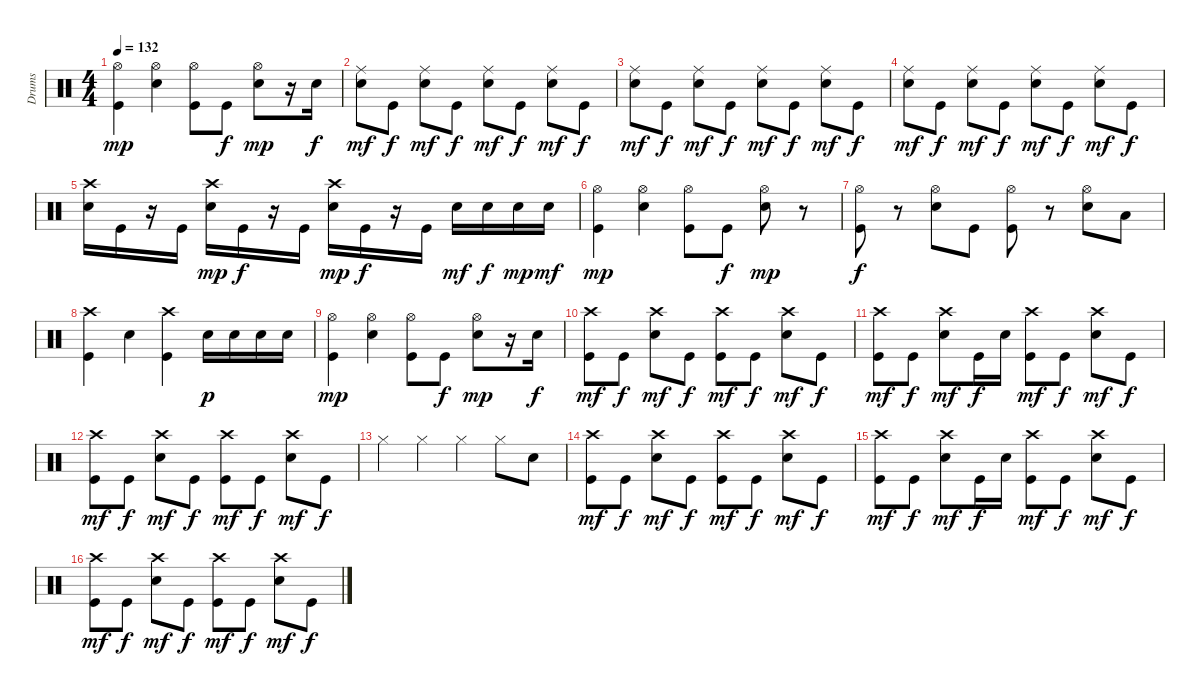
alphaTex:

\track ("Drums" "Drums") {instrument percussion}
\staff {score}
\articulation defaults
\ts (4 4)
\tempo 132
\clef neutral
\ks c
("Hi-Hat (open)" "Kick (hit)").4{dy mp} ("Hi-Hat (open)" "Snare (hit) 2").4 ("Hi-Hat (open)" "Kick (hit)").8 "Kick (hit)".8{dy f} ("Hi-Hat (open)" "Snare (hit) 2").8{dy mp} r.16 "Snare (hit) 2".16{dy f} |
("Ride (middle)" "Snare (hit) 2").8{dy mf} "Kick (hit)".8{dy f} ("Ride (middle)" "Snare (hit) 2").8{dy mf} "Kick (hit)".8{dy f} ("Ride (middle)" "Snare (hit) 2").8{dy mf} "Kick (hit)".8{dy f} ("Ride (middle)" "Snare (hit) 2").8{dy mf} "Kick (hit)".8{dy f} |
("Ride (middle)" "Snare (hit) 2").8{dy mf} "Kick (hit)".8{dy f} ("Ride (middle)" "Snare (hit) 2").8{dy mf} "Kick (hit)".8{dy f} ("Ride (middle)" "Snare (hit) 2").8{dy mf} "Kick (hit)".8{dy f} ("Ride (middle)" "Snare (hit) 2").8{dy mf} "Kick (hit)".8{dy f} |
("Ride (middle)" "Snare (hit) 2").8{dy mf} "Kick (hit)".8{dy f} ("Ride (middle)" "Snare (hit) 2").8{dy mf} "Kick (hit)".8{dy f} ("Ride (middle)" "Snare (hit) 2").8{dy mf} "Kick (hit)".8{dy f} ("Ride (middle)" "Snare (hit) 2").8{dy mf} "Kick (hit)".8{dy f} |
("Crash high (hit)" "Snare (hit) 2").16 "Kick (hit)".16 r.16 "Kick (hit)".16 ("Crash high (hit)" "Snare (hit) 2").16{dy mp} "Kick (hit)".16{dy f} r.16 "Kick (hit)".16 ("Crash high (hit)" "Snare (hit) 2").16{dy mp} "Kick (hit)".16{dy f} r.16 "Kick (hit)".16 "Snare (hit) 2".16{dy mf} "Snare (hit) 2".16{dy f} "Snare (hit) 2".16{dy mp} "Snare (hit) 2".16{dy mf} |
("Hi-Hat (open)" "Kick (hit)").4{dy mp} ("Hi-Hat (open)" "Snare (hit) 2").4 ("Hi-Hat (open)" "Kick (hit)").8 "Kick (hit)".8{dy f} ("Hi-Hat (open)" "Snare (hit) 2").8{dy mp} r.8 |
("Hi-Hat (open)" "Kick (hit)").8{dy f} r.8 ("Hi-Hat (open)" "Snare (hit) 2").8 "Kick (hit)".8 ("Hi-Hat (open)" "Kick (hit)").8 r.8 ("Hi-Hat (open)" "Snare (hit) 2").8 "Low Floor Tom (hit)".8 |
("Crash high (hit)" "Kick (hit)").4 "Snare (hit) 2".4 ("Crash high (hit)" "Kick (hit)").4 "Snare (hit) 2".16{dy p} "Snare (hit) 2".16 "Snare (hit) 2".16 "Snare (hit) 2".16 |
("Hi-Hat (open)" "Kick (hit)").4{dy mp} ("Hi-Hat (open)" "Snare (hit) 2").4 ("Hi-Hat (open)" "Kick (hit)").8 "Kick (hit)".8{dy f} ("Hi-Hat (open)" "Snare (hit) 2").8{dy mp} r.16 "Snare (hit) 2".16{dy f} |
("Crash high (hit)" "Kick (hit)").8{dy mf} "Kick (hit)".8{dy f} ("Crash high (hit)" "Snare (hit) 2").8{dy mf} "Kick (hit)".8{dy f} ("Crash high (hit)" "Kick (hit)").8{dy mf} "Kick (hit)".8{dy f} ("Crash high (hit)" "Snare (hit) 2").8{dy mf} "Kick (hit)".8{dy f} |
("Crash high (hit)" "Kick (hit)").8{dy mf} "Kick (hit)".8{dy f} ("Crash high (hit)" "Snare (hit) 2").8{dy mf} "Kick (hit)".16{dy f} "Snare (hit) 2".16 ("Crash high (hit)" "Kick (hit)").8{dy mf} "Kick (hit)".8{dy f} ("Crash high (hit)" "Snare (hit) 2").8{dy mf} "Kick (hit)".8{dy f} |
("Crash high (hit)" "Kick (hit)").8{dy mf} "Kick (hit)".8{dy f} ("Crash high (hit)" "Snare (hit) 2").8{dy mf} "Kick (hit)".8{dy f} ("Crash high (hit)" "Kick (hit)").8{dy mf} "Kick (hit)".8{dy f} ("Crash high (hit)" "Snare (hit) 2").8{dy mf} "Kick (hit)".8{dy f} |
"Hi-Hat (closed)".4 "Hi-Hat (closed)".4 "Hi-Hat (closed)".4 "Hi-Hat (closed)".8 "Snare (hit) 2".8 |
("Crash high (hit)" "Kick (hit)").8{dy mf} "Kick (hit)".8{dy f} ("Crash high (hit)" "Snare (hit) 2").8{dy mf} "Kick (hit)".8{dy f} ("Crash high (hit)" "Kick (hit)").8{dy mf} "Kick (hit)".8{dy f} ("Crash high (hit)" "Snare (hit) 2").8{dy mf} "Kick (hit)".8{dy f} |
("Crash high (hit)" "Kick (hit)").8{dy mf} "Kick (hit)".8{dy f} ("Crash high (hit)" "Snare (hit) 2").8{dy mf} "Kick (hit)".16{dy f} "Snare (hit) 2".16 ("Crash high (hit)" "Kick (hit)").8{dy mf} "Kick (hit)".8{dy f} ("Crash high (hit)" "Snare (hit) 2").8{dy mf} "Kick (hit)".8{dy f} |
("Crash high (hit)" "Kick (hit)").8{dy mf} "Kick (hit)".8{dy f} ("Crash high (hit)" "Snare (hit) 2").8{dy mf} "Kick (hit)".8{dy f} ("Crash high (hit)" "Kick (hit)").8{dy mf} "Kick (hit)".8{dy f} ("Crash high (hit)" "Snare (hit) 2").8{dy mf} "Kick (hit)".8{dy f}
